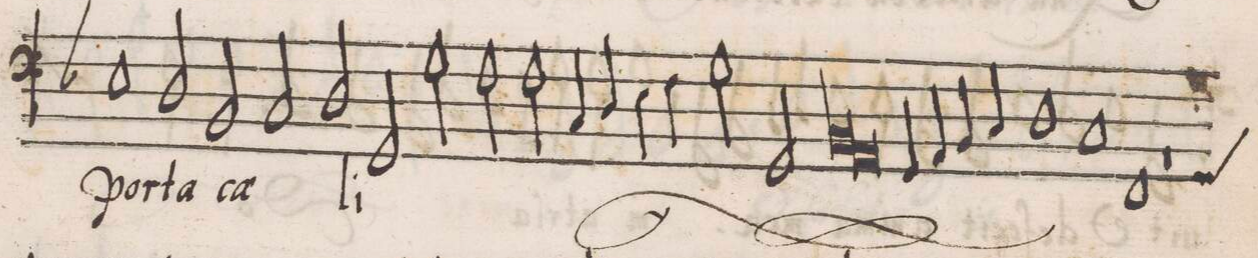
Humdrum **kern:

**kern	**text
*I"BASSVS	*
*clefF4	*
*k[b-]	*
*met(C|)	*
*M2/1	*
1E-	por-
2D/	-ta
2BB-/	cae-
=16-	=16-
2C/	.
2D/	.
2GG/	-li
*	*ij
2G\	et
=17-	=17-
2F\	.
2F\	por-
4C/	.
4D/	.
4Eny\	.
4F\	.
=18-	=18-
2G\	.
2GG/	-ta
*lig	*
1BB-	cae-
=19-	=19-
1AA	.
*Xlig	*
4GG/	.
4AA/	.
4BB-/	.
4C/	.
=20-	=20-
1D	.
1C	.
=21-	=21-
1FF	-li
*	*Xij
1r	.
*custos:GG	*
=22-	=22-
*-	*-
